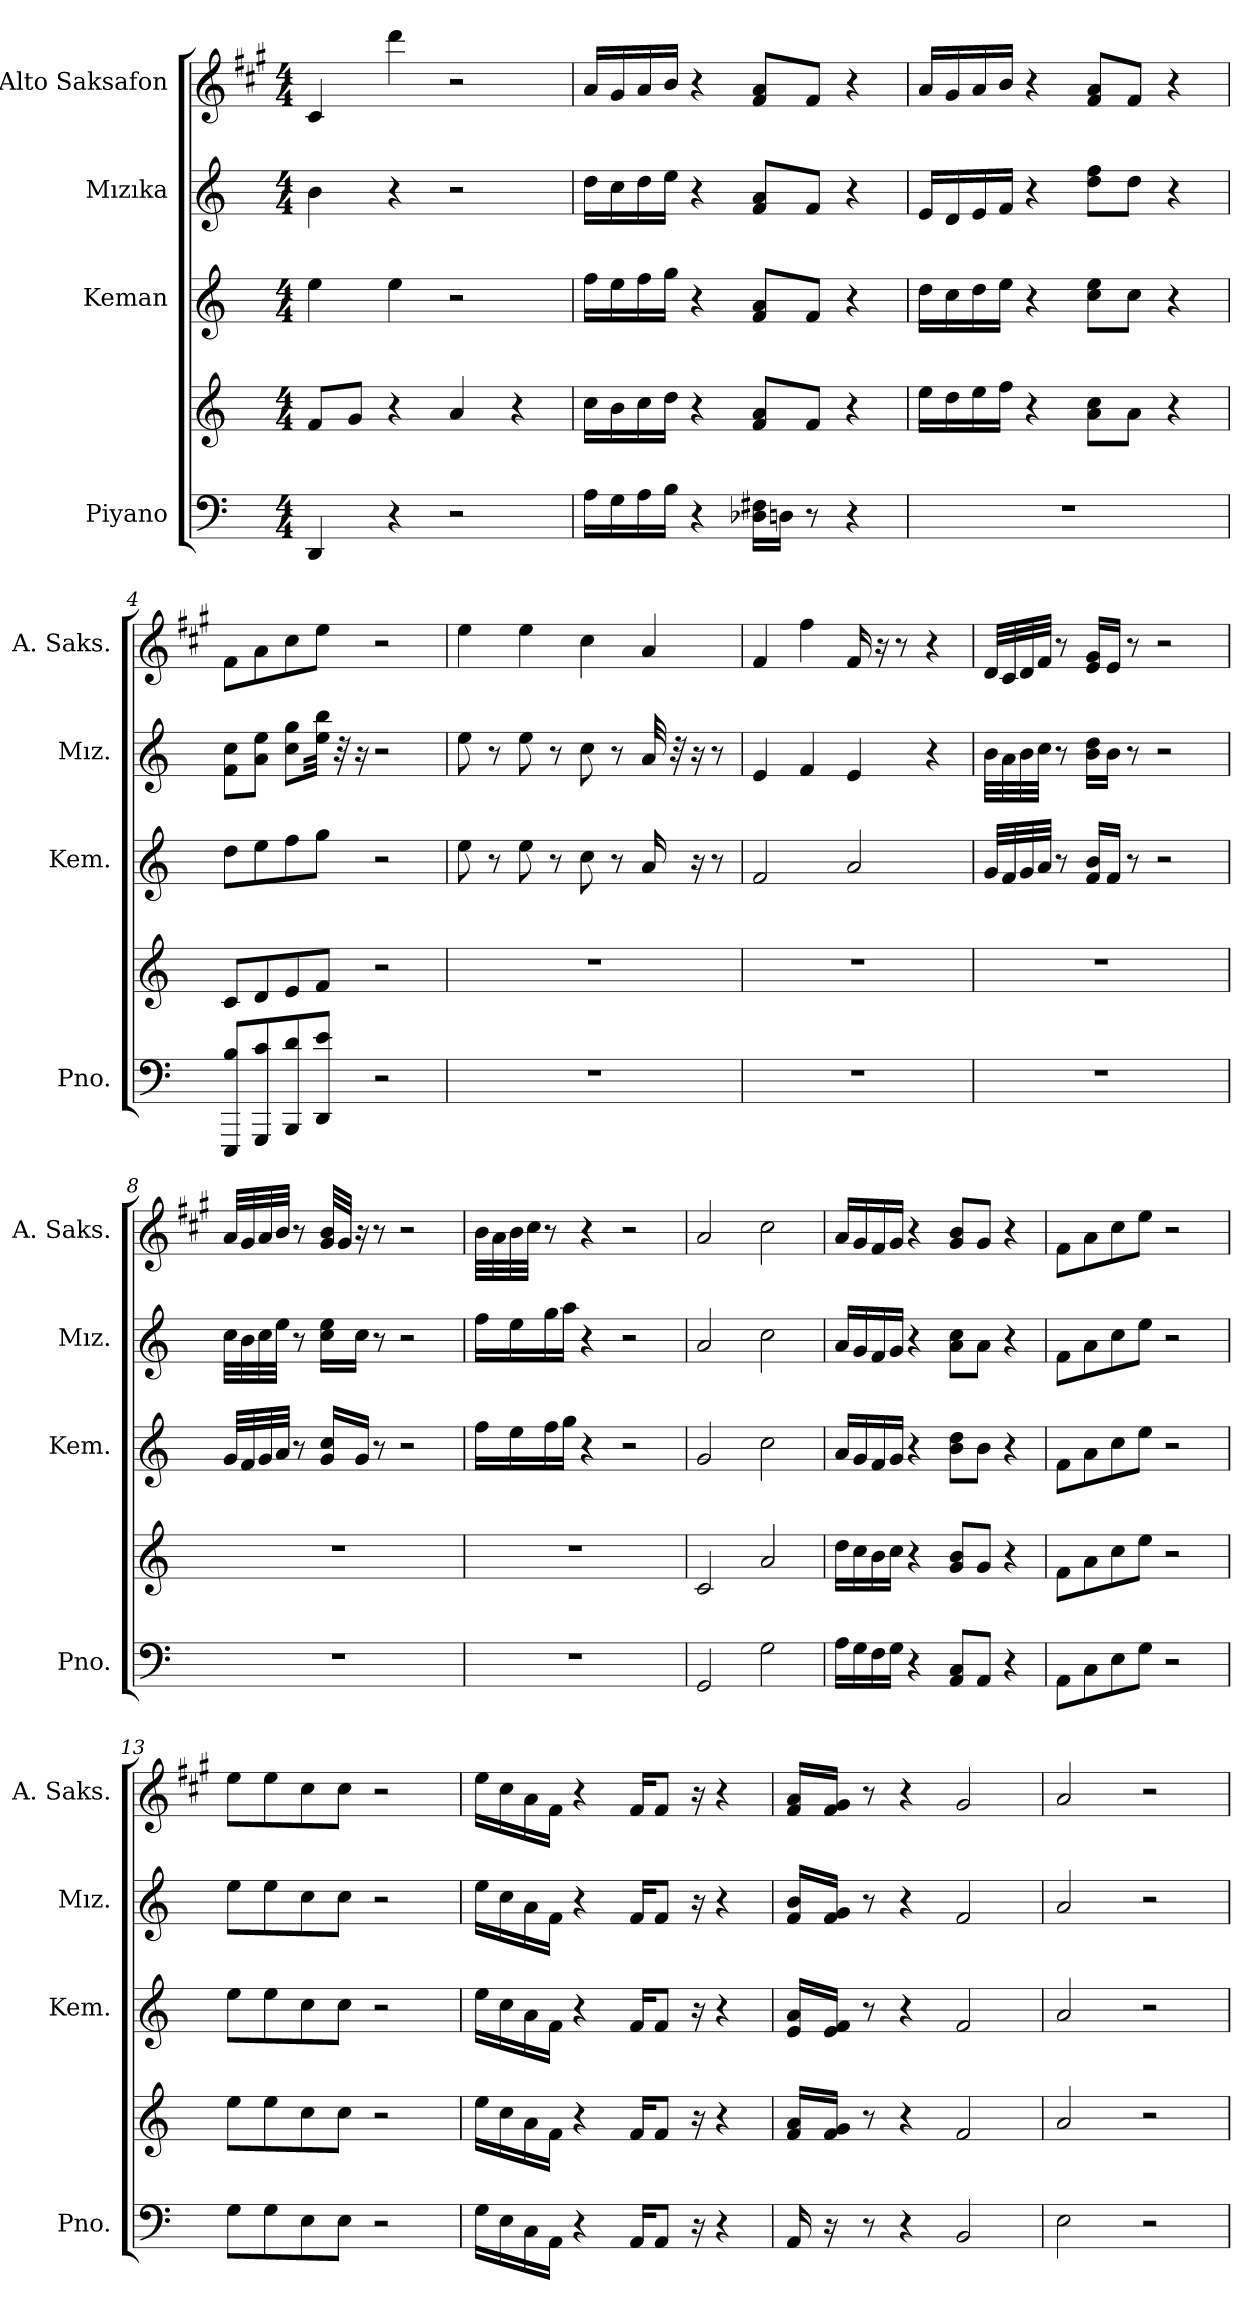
**kern	**kern	**kern	**kern	**kern
*part4	*part4	*part3	*part2	*part1
*staff5	*staff4	*staff3	*staff2	*staff1
*I"Piyano	*	*I"Keman	*I"Mızıka	*I"Alto Saksafon
*I'Pno.	*	*I'Kem.	*I'Mız.	*I'A. Saks.
*clefF4	*clefG2	*clefG2	*clefG2	*clefG2
*	*	*	*	*ITrd5c9
*k[]	*k[]	*k[]	*k[]	*k[]
*M4/4	*M4/4	*M4/4	*M4/4	*M4/4
=1	=1	=1	=1	=1
4DD/	8f/L	4ee\	4b\	4E/
.	8g/J	.	.	.
4r	4r	4ee\	4r	4ff\
2r	4a/	2r	2r	2r
.	4r	.	.	.
=2	=2	=2	=2	=2
16A\LL	16cc\LL	16ff\LL	16dd\LL	16c/LL
16G\	16b\	16ee\	16cc\	16B/
16A\	16cc\	16ff\	16dd\	16c/
16B\JJ	16dd\JJ	16gg\JJ	16ee\JJ	16d/JJ
4r	4r	4r	4r	4r
16D-X\ 16F#X\LL	8f/ 8a/L	8f/ 8a/L	8f/ 8a/L	8A/ 8c/L
16Dn\JJ	.	.	.	.
8r	8f/J	8f/J	8f/J	8A/J
4r	4r	4r	4r	4r
=3	=3	=3	=3	=3
1r	16ee\LL	16dd\LL	16e/LL	16c/LL
.	16dd\	16cc\	16d/	16B/
.	16ee\	16dd\	16e/	16c/
.	16ff\JJ	16ee\JJ	16f/JJ	16d/JJ
.	4r	4r	4r	4r
.	8a\ 8cc\L	8cc\ 8ee\L	8dd\ 8ff\L	8A/ 8c/L
.	8a\J	8cc\J	8dd\J	8A/J
.	4r	4r	4r	4r
=4	=4	=4	=4	=4
8EEE/ 8B/L	8c/L	8dd\L	8f\ 8cc\L	8A\L
8GGG/ 8c/	8d/	8ee\	8a\ 8ee\J	8c\
8BBB/ 8d/	8e/	8ff\	8cc\ 8gg\L	8e\
8DD/ 8e/J	8f/J	8gg\J	32ee\ 32bb\Jkk	8g\J
.	.	.	32r	.
.	.	.	16r	.
2r	2r	2r	2r	2r
!!LO:LB:g=z
=5	=5	=5	=5	=5
1r	1r	8ee\	8ee\	4g\
.	.	8r	8r	.
.	.	8ee\	8ee\	4g\
.	.	8r	8r	.
.	.	8cc\	8cc\	4e\
.	.	8r	8r	.
.	.	16a/	32a/	4c/
.	.	.	32r	.
.	.	16r	16r	.
.	.	8r	8r	.
=6	=6	=6	=6	=6
1r	1r	2f/	4e/	4A/
.	.	.	4f/	4a\
.	.	2a/	4e/	16A/
.	.	.	.	16r
.	.	.	.	8r
.	.	.	4r	4r
=7	=7	=7	=7	=7
1r	1r	32g/LLL	32b\LLL	32F/LLL
.	.	32f/	32a\	32E/
.	.	32g/	32b\	32F/
.	.	32a/JJJ	32cc\JJJ	32A/JJJ
.	.	8r	8r	8r
.	.	16f/ 16b/LL	16b\ 16dd\LL	16G/ 16B/LL
.	.	16f/JJ	16b\JJ	16G/JJ
.	.	8r	8r	8r
.	.	2r	2r	2r
=8	=8	=8	=8	=8
1r	1r	32g/LLL	32cc\LLL	32c/LLL
.	.	32f/	32b\	32B/
.	.	32g/	32cc\	32c/
.	.	32a/JJJ	32ee\JJJ	32d/JJJ
.	.	8r	8r	8r
.	.	16g/ 16cc/LL	16cc\ 16ee\LL	32B/ 32d/LLL
.	.	.	.	32B/JJJ
.	.	16g/JJ	16cc\JJ	16r
.	.	8r	8r	8r
.	.	2r	2r	2r
!!LO:PB:g=z
=9	=9	=9	=9	=9
1r	1r	16ff\LL	16ff\LL	32d\LLL
.	.	.	.	32c\
.	.	16ee\	16ee\	32d\
.	.	.	.	32e\JJJ
.	.	16ff\	16gg\	8r
.	.	16gg\JJ	16aa\JJ	.
.	.	4r	4r	4r
.	.	2r	2r	2r
=10	=10	=10	=10	=10
2GG/	2c/	2g/	2a/	2c/
2G\	2a/	2cc\	2cc\	2e\
=11	=11	=11	=11	=11
16A\LL	16dd\LL	16a/LL	16a/LL	16c/LL
16G\	16cc\	16g/	16g/	16B/
16F\	16b\	16f/	16f/	16A/
16G\JJ	16cc\JJ	16g/JJ	16g/JJ	16B/JJ
4r	4r	4r	4r	4r
8AA/ 8C/L	8g/ 8b/L	8b\ 8dd\L	8a\ 8cc\L	8B/ 8d/L
8AA/J	8g/J	8b\J	8a\J	8B/J
4r	4r	4r	4r	4r
=12	=12	=12	=12	=12
8AA\L	8f\L	8f\L	8f\L	8A\L
8C\	8a\	8a\	8a\	8c\
8E\	8cc\	8cc\	8cc\	8e\
8G\J	8ee\J	8ee\J	8ee\J	8g\J
2r	2r	2r	2r	2r
=13	=13	=13	=13	=13
8G\L	8ee\L	8ee\L	8ee\L	8g\L
8G\	8ee\	8ee\	8ee\	8g\
8E\	8cc\	8cc\	8cc\	8e\
8E\J	8cc\J	8cc\J	8cc\J	8e\J
2r	2r	2r	2r	2r
=14	=14	=14	=14	=14
16G\LL	16ee\LL	16ee\LL	16ee\LL	16g\LL
16E\	16cc\	16cc\	16cc\	16e\
16C\	16a\	16a\	16a\	16c\
16AA\JJ	16f\JJ	16f\JJ	16f\JJ	16A\JJ
4r	4r	4r	4r	4r
16AA/KL	16f/KL	16f/KL	16f/KL	16A/KL
8AA/J	8f/J	8f/J	8f/J	8A/J
16r	16r	16r	16r	16r
4r	4r	4r	4r	4r
!!LO:LB:g=z
=15	=15	=15	=15	=15
16AA/	16f/ 16a/LL	16e/ 16a/LL	16f/ 16b/LL	16A/ 16c/LL
16r	16f/ 16g/JJ	16e/ 16f/JJ	16f/ 16g/JJ	16A/ 16B/JJ
8r	8r	8r	8r	8r
4r	4r	4r	4r	4r
2BB/	2f/	2f/	2f/	2B/
=16	=16	=16	=16	=16
2E\	2a/	2a/	2a/	2c/
2r	2r	2r	2r	2r
=	=	=	=	=
*-	*-	*-	*-	*-
